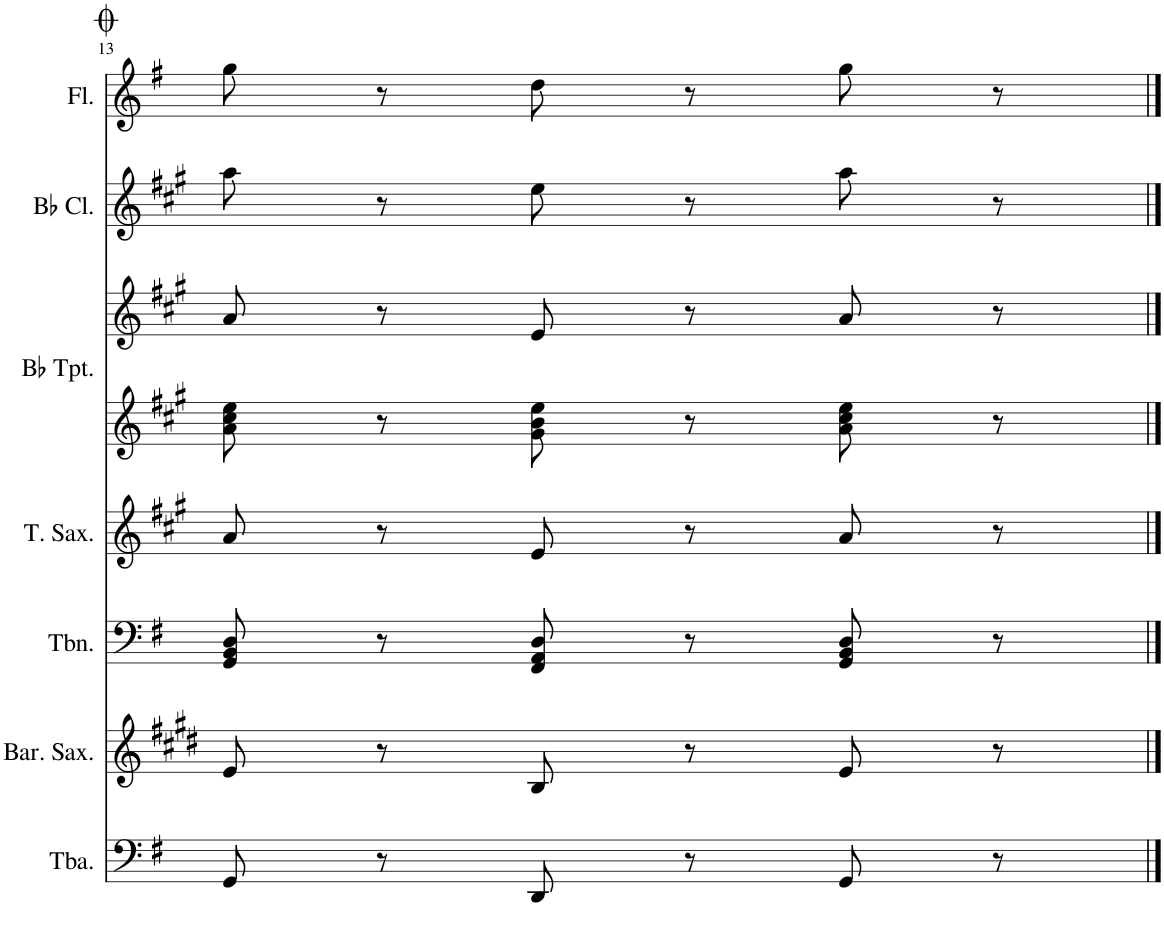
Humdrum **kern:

**kern	**kern	**kern	**kern	**kern	**kern	**kern	**kern	**kern	**kern	**kern	**kern	**kern
*part12	*part11	*part10	*part9	*part8	*part8	*part7	*part6	*part5	*part4	*part3	*part2	*part1
*staff13	*staff12	*staff11	*staff10	*staff9	*staff8	*staff7	*staff6	*staff5	*staff4	*staff3	*staff2	*staff1
*I"Tuba	*I"Baritone Saxophone	*I"Trombone	*I"Tenor Saxophone	*I"Bb Trumpet	*	*I"Bb Clarinet	*I"Flute	*I"Bass	*I"Baritone	*I"Tenor	*I"Alto	*I"Soprano
*I'Tba.	*I'Bar. Sax.	*I'Tbn.	*I'T. Sax.	*I'Bb Tpt.	*	*I'Bb Cl.	*I'Fl.	*I'B.	*I'Bar.	*I'T.	*I'A.	*I'S.
!!LO:PB:g=z
*clefF4	*clefG2	*clefF4	*clefG2	*clefG2	*clefG2	*clefG2	*clefG2	*clefF4	*clefF4	*clefGv2	*clefG2	*clefG2
*	*Trd12c21	*	*Trd8c14	*Trd1c2	*Trd1c2	*Trd1c2	*	*	*	*	*	*
*k[f#]	*k[f#c#g#d#]	*k[f#]	*k[f#c#g#]	*k[f#c#g#]	*k[f#c#g#]	*k[f#c#g#]	*k[f#]	*k[f#]	*k[f#]	*k[f#]	*k[f#]	*k[f#]
*M4/4	*M4/4	*M4/4	*M4/4	*M4/4	*M4/4	*M4/4	*M4/4	*M4/4	*M4/4	*M4/4	*M4/4	*M4/4
*met(c)	*met(c)	*met(c)	*met(c)	*met(c)	*met(c)	*met(c)	*met(c)	*met(c)	*met(c)	*met(c)	*met(c)	*met(c)
=13	=13	=13	=13	=13	=13	=13	=13	=13	=13	=13	=13	=13
8GG/	8e/	8GG/ 8BB/ 8D/	8a/	8a\ 8cc#\ 8ee\	8a/	8aa\	8gg\	8GG	8G 8B 8d	8G 8B 8d	8g	8gg
8r	8r	8r	8r	8r	8r	8r	8r	8r	8r	8r	8r	8r
8DD/	8B/	8FF#/ 8AA/ 8D/	8e/	8g#\ 8b\ 8ee\	8e/	8ee\	8dd\	8DD	8F# 8A 8d	8F# 8A 8d	8d	8dd
8r	8r	8r	8r	8r	8r	8r	8r	8r	8r	8r	8r	8r
8GG/	8e/	8GG/ 8BB/ 8D/	8a/	8a\ 8cc#\ 8ee\	8a/	8aa\	8gg\	8GG	8G 8B 8d	8G 8B 8d	8g	8gg
8r	8r	8r	8r	8r	8r	8r	8r	8r	8r	8r	8r	8r
==	==	==	==	==	==	==	==	==	==	==	==	==
*-	*-	*-	*-	*-	*-	*-	*-	*-	*-	*-	*-	*-
